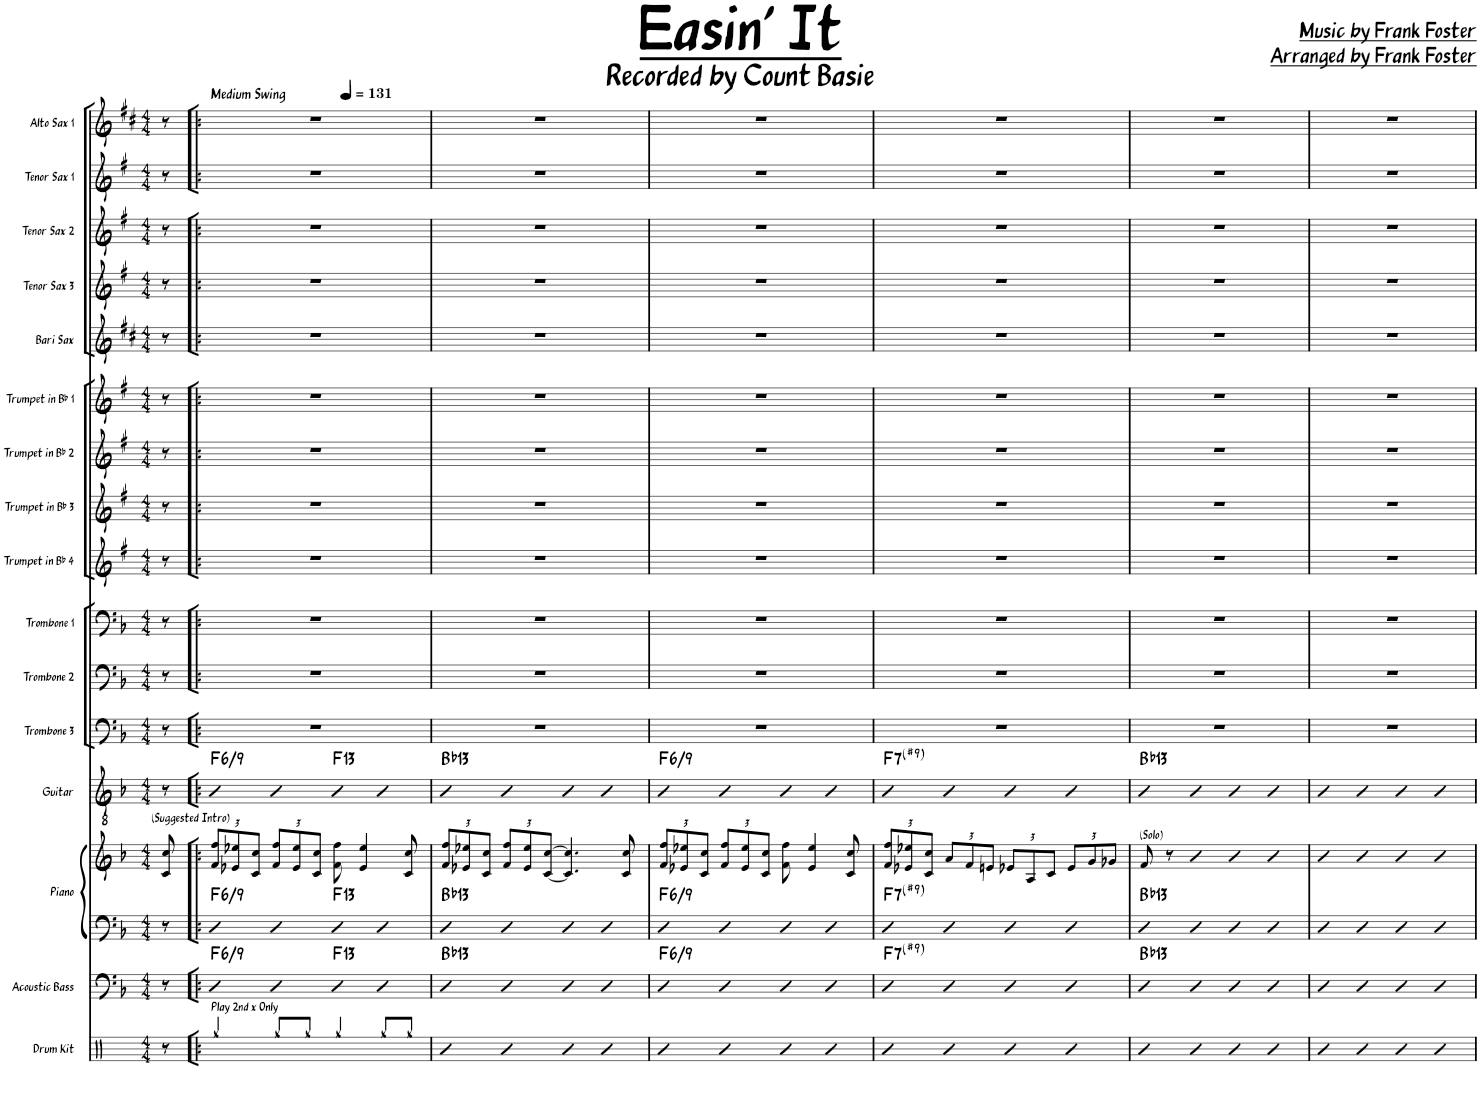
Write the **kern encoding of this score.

**kern	**kern	**harte	**kern	**kern	**harte	**kern	**harte	**kern	**kern	**kern	**kern	**kern	**kern	**kern	**kern	**kern	**kern	**kern	**kern
*part16	*part15	*part15	*part14	*part14	*part14	*part13	*part13	*part12	*part11	*part10	*part9	*part8	*part7	*part6	*part5	*part4	*part3	*part2	*part1
*staff17	*staff16	*	*staff15	*staff14	*	*staff13	*	*staff12	*staff11	*staff10	*staff9	*staff8	*staff7	*staff6	*staff5	*staff4	*staff3	*staff2	*staff1
*I"Drum Kit	*I"Acoustic Bass	*	*I"Piano	*	*	*I"Guitar	*	*I"Trombone 3	*I"Trombone 2	*I"Trombone 1	*I"Trumpet in Bb 4	*I"Trumpet in Bb 3	*I"Trumpet in Bb 2	*I"Trumpet in Bb 1	*I"Bari Sax	*I"Tenor Sax 3	*I"Tenor Sax 2	*I"Tenor Sax 1	*I"Alto Sax 1
*I'D. Kit	*I'Bass	*	*I'Pno.	*	*	*I'Gtr.	*	*I'Tbn. 3	*I'Tbn. 2	*I'Tbn. 1	*I'Tpt. in Bb 4	*I'Tpt. in Bb 3	*I'Tpt. in Bb 2	*I'Tpt. in Bb 1	*I'Bari	*I'Tenor 3	*I'Tenor 2	*I'Tenor 1	*I'Alto 1
*clefX	*clefF4	*	*clefF4	*clefG2	*	*clefGv2	*	*clefF4	*clefF4	*clefF4	*clefG2	*clefG2	*clefG2	*clefG2	*clefG2	*clefG2	*clefG2	*clefG2	*clefG2
*	*Trd7c12	*	*	*	*	*	*	*	*	*	*Trd1c2	*Trd1c2	*Trd1c2	*Trd1c2	*Trd12c21	*Trd8c14	*Trd8c14	*Trd8c14	*Trd5c9
*k[]	*k[b-]	*	*k[b-]	*k[b-]	*	*k[b-]	*	*k[b-]	*k[b-]	*k[b-]	*k[f#]	*k[f#]	*k[f#]	*k[f#]	*k[f#c#]	*k[f#]	*k[f#]	*k[f#]	*k[f#c#]
*M4/4	*M4/4	*	*M4/4	*M4/4	*	*M4/4	*	*M4/4	*M4/4	*M4/4	*M4/4	*M4/4	*M4/4	*M4/4	*M4/4	*M4/4	*M4/4	*M4/4	*M4/4
=	=	=	=	=	=	=	=	=	=	=	=	=	=	=	=	=	=	=	=
!	!	!	!	!LO:TX:a:t=(Suggested Intro)	!	!	!	!	!	!	!	!	!	!	!	!	!	!	!
8r	8r	.	8r	8c/ 8cc/	.	8r	.	8r	8r	8r	8r	8r	8r	8r	8r	8r	8r	8r	8r
=1!|:	=1!|:	=1!|:	=1!|:	=1!|:	=1!|:	=1!|:	=1!|:	=1!|:	=1!|:	=1!|:	=1!|:	=1!|:	=1!|:	=1!|:	=1!|:	=1!|:	=1!|:	=1!|:	=1!|:
*	*	*	*	*Xbrackettup	*	*	*	*	*	*	*	*	*	*	*	*	*	*	*
*	*	*	*	*	*	*	*	*	*	*	*	*	*	*	*	*	*	*	*MM131
!	!	!	!	!	!	!	!	!	!	!	!	!	!	!	!	!	!	!	!LO:TX:a:B:t=Medium Swing
!LO:TX:a:t=Play 2nd x Only	!	!LO:H:kt=/6	!	!	!LO:H:kt=/6	!	!LO:H:kt=/6	!	!	!	!	!	!	!	!	!	!	!	!
4Rgg/	4b-	F:maj6(9)	4B-	12f/ 12ff/L	F:maj6(9)	4B-	F:maj6(9)	1r	1r	1r	1r	1r	1r	1r	1r	1r	1r	1r	1r
.	.	.	.	12e-X/ 12ee-X/	.	.	.	.	.	.	.	.	.	.	.	.	.	.	.
.	.	.	.	12c/ 12cc/J	.	.	.	.	.	.	.	.	.	.	.	.	.	.	.
8Rgg/L	4b-	.	4B-	12f/ 12ff/L	.	4B-	.	.	.	.	.	.	.	.	.	.	.	.	.
.	.	.	.	12e-/ 12ee-/	.	.	.	.	.	.	.	.	.	.	.	.	.	.	.
8Rgg/J	.	.	.	.	.	.	.	.	.	.	.	.	.	.	.	.	.	.	.
.	.	.	.	12c/ 12cc/J	.	.	.	.	.	.	.	.	.	.	.	.	.	.	.
!	!	!LO:H:kt=13	!	!	!LO:H:kt=13	!	!LO:H:kt=13	!	!	!	!	!	!	!	!	!	!	!	!
4Rgg/	4b-	F:9(11,13)	4B-	8f\ 8ff\	F:9(11,13)	4B-	F:9(11,13)	.	.	.	.	.	.	.	.	.	.	.	.
.	.	.	.	4e-/ 4ee-/	.	.	.	.	.	.	.	.	.	.	.	.	.	.	.
8Rgg/L	4b-	.	4B-	.	.	4B-	.	.	.	.	.	.	.	.	.	.	.	.	.
8Rgg/J	.	.	.	8c/ 8cc/	.	.	.	.	.	.	.	.	.	.	.	.	.	.	.
=2	=2	=2	=2	=2	=2	=2	=2	=2	=2	=2	=2	=2	=2	=2	=2	=2	=2	=2	=2
!	!	!LO:H:kt=13	!	!	!LO:H:kt=13	!	!LO:H:kt=13	!	!	!	!	!	!	!	!	!	!	!	!
4R	4b-	Bb:9(11,13)	4B-	12f/ 12ff/L	Bb:9(11,13)	4B-	Bb:9(11,13)	1r	1r	1r	1r	1r	1r	1r	1r	1r	1r	1r	1r
.	.	.	.	12e-X/ 12ee-X/	.	.	.	.	.	.	.	.	.	.	.	.	.	.	.
.	.	.	.	12c/ 12cc/J	.	.	.	.	.	.	.	.	.	.	.	.	.	.	.
4R	4b-	.	4B-	12f/ 12ff/L	.	4B-	.	.	.	.	.	.	.	.	.	.	.	.	.
.	.	.	.	12e-/ 12ee-/	.	.	.	.	.	.	.	.	.	.	.	.	.	.	.
.	.	.	.	[12c/ [12cc/J	.	.	.	.	.	.	.	.	.	.	.	.	.	.	.
4R	4b-	.	4B-	4.c/] 4.cc/]	.	4B-	.	.	.	.	.	.	.	.	.	.	.	.	.
4R	4b-	.	4B-	.	.	4B-	.	.	.	.	.	.	.	.	.	.	.	.	.
.	.	.	.	8c/ 8cc/	.	.	.	.	.	.	.	.	.	.	.	.	.	.	.
=3	=3	=3	=3	=3	=3	=3	=3	=3	=3	=3	=3	=3	=3	=3	=3	=3	=3	=3	=3
!	!	!LO:H:kt=/6	!	!	!LO:H:kt=/6	!	!LO:H:kt=/6	!	!	!	!	!	!	!	!	!	!	!	!
4R	4b-	F:maj6(9)	4B-	12f/ 12ff/L	F:maj6(9)	4B-	F:maj6(9)	1r	1r	1r	1r	1r	1r	1r	1r	1r	1r	1r	1r
.	.	.	.	12e-X/ 12ee-X/	.	.	.	.	.	.	.	.	.	.	.	.	.	.	.
.	.	.	.	12c/ 12cc/J	.	.	.	.	.	.	.	.	.	.	.	.	.	.	.
4R	4b-	.	4B-	12f/ 12ff/L	.	4B-	.	.	.	.	.	.	.	.	.	.	.	.	.
.	.	.	.	12e-/ 12ee-/	.	.	.	.	.	.	.	.	.	.	.	.	.	.	.
.	.	.	.	12c/ 12cc/J	.	.	.	.	.	.	.	.	.	.	.	.	.	.	.
4R	4b-	.	4B-	8f\ 8ff\	.	4B-	.	.	.	.	.	.	.	.	.	.	.	.	.
.	.	.	.	4e-/ 4ee-/	.	.	.	.	.	.	.	.	.	.	.	.	.	.	.
4R	4b-	.	4B-	.	.	4B-	.	.	.	.	.	.	.	.	.	.	.	.	.
.	.	.	.	8c/ 8cc/	.	.	.	.	.	.	.	.	.	.	.	.	.	.	.
=4	=4	=4	=4	=4	=4	=4	=4	=4	=4	=4	=4	=4	=4	=4	=4	=4	=4	=4	=4
!	!	!LO:H:kt=7	!	!	!LO:H:kt=7	!	!LO:H:kt=7	!	!	!	!	!	!	!	!	!	!	!	!
4R	4b-	F:7(#9)	4B-	12f/ 12ff/L	F:7(#9)	4B-	F:7(#9)	1r	1r	1r	1r	1r	1r	1r	1r	1r	1r	1r	1r
.	.	.	.	12e-X/ 12ee-X/	.	.	.	.	.	.	.	.	.	.	.	.	.	.	.
.	.	.	.	12c/ 12cc/J	.	.	.	.	.	.	.	.	.	.	.	.	.	.	.
4R	4b-	.	4B-	12a/L	.	4B-	.	.	.	.	.	.	.	.	.	.	.	.	.
.	.	.	.	12f/	.	.	.	.	.	.	.	.	.	.	.	.	.	.	.
.	.	.	.	12en/J	.	.	.	.	.	.	.	.	.	.	.	.	.	.	.
4R	4b-	.	4B-	12e-X/L	.	4B-	.	.	.	.	.	.	.	.	.	.	.	.	.
.	.	.	.	12A/	.	.	.	.	.	.	.	.	.	.	.	.	.	.	.
.	.	.	.	12c/J	.	.	.	.	.	.	.	.	.	.	.	.	.	.	.
4R	4b-	.	4B-	12e-/L	.	4B-	.	.	.	.	.	.	.	.	.	.	.	.	.
.	.	.	.	12g/	.	.	.	.	.	.	.	.	.	.	.	.	.	.	.
.	.	.	.	12g-X/J	.	.	.	.	.	.	.	.	.	.	.	.	.	.	.
=5	=5	=5	=5	=5	=5	=5	=5	=5	=5	=5	=5	=5	=5	=5	=5	=5	=5	=5	=5
!	!	!LO:H:kt=13	!	!LO:TX:a:t=(Solo)	!LO:H:kt=13	!	!LO:H:kt=13	!	!	!	!	!	!	!	!	!	!	!	!
4R	4b-	Bb:9(11,13)	4B-	8f/	Bb:9(11,13)	4B-	Bb:9(11,13)	1r	1r	1r	1r	1r	1r	1r	1r	1r	1r	1r	1r
.	.	.	.	8r	.	.	.	.	.	.	.	.	.	.	.	.	.	.	.
4R	4b-	.	4B-	4b-	.	4B-	.	.	.	.	.	.	.	.	.	.	.	.	.
4R	4b-	.	4B-	4b-	.	4B-	.	.	.	.	.	.	.	.	.	.	.	.	.
4R	4b-	.	4B-	4b-	.	4B-	.	.	.	.	.	.	.	.	.	.	.	.	.
=6	=6	=6	=6	=6	=6	=6	=6	=6	=6	=6	=6	=6	=6	=6	=6	=6	=6	=6	=6
4R	4b-	.	4B-	4b-	.	4B-	.	1r	1r	1r	1r	1r	1r	1r	1r	1r	1r	1r	1r
4R	4b-	.	4B-	4b-	.	4B-	.	.	.	.	.	.	.	.	.	.	.	.	.
4R	4b-	.	4B-	4b-	.	4B-	.	.	.	.	.	.	.	.	.	.	.	.	.
4R	4b-	.	4B-	4b-	.	4B-	.	.	.	.	.	.	.	.	.	.	.	.	.
=	=	=	=	=	=	=	=	=	=	=	=	=	=	=	=	=	=	=	=
*-	*-	*-	*-	*-	*-	*-	*-	*-	*-	*-	*-	*-	*-	*-	*-	*-	*-	*-	*-
